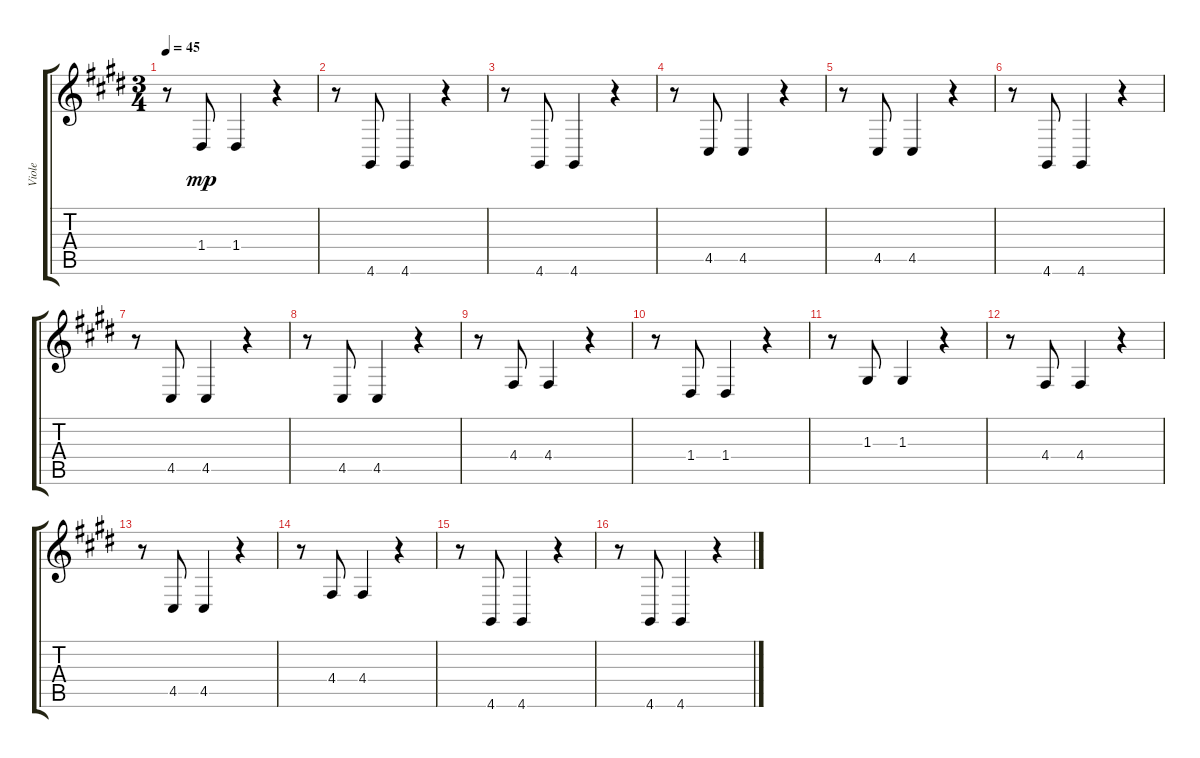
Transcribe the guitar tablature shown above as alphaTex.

\track ("Viole" "Viole") {instrument viola}
\staff {score tabs}
\tuning (E4 B3 G3 D3 A2 E2) {hide}
\ts (3 4)
\tempo 45
\clef g2
\ks c#minor
r.8{dy mp} 1.4.8 1.4.4 r.4 |
r.8 4.6.8 4.6.4 r.4 |
\ks e
r.8 4.6.8 4.6.4 r.4 |
\ks c#minor
r.8 4.5.8 4.5.4 r.4 |
r.8 4.5.8 4.5.4 r.4 |
\ks e
r.8 4.6.8 4.6.4 r.4 |
\ks c#minor
r.8 4.5.8 4.5.4 r.4 |
r.8 4.5.8 4.5.4 r.4 |
\ks e
r.8 4.4.8 4.4.4 r.4 |
\ks c#minor
r.8 1.4.8 1.4.4 r.4 |
r.8 1.3.8 1.3.4 r.4 |
\ks e
r.8 4.4.8 4.4.4 r.4 |
\ks c#minor
r.8 4.5.8 4.5.4 r.4 |
r.8 4.4.8 4.4.4 r.4 |
\ks e
r.8 4.6.8 4.6.4 r.4 |
\ks c#minor
r.8 4.6.8 4.6.4 r.4
